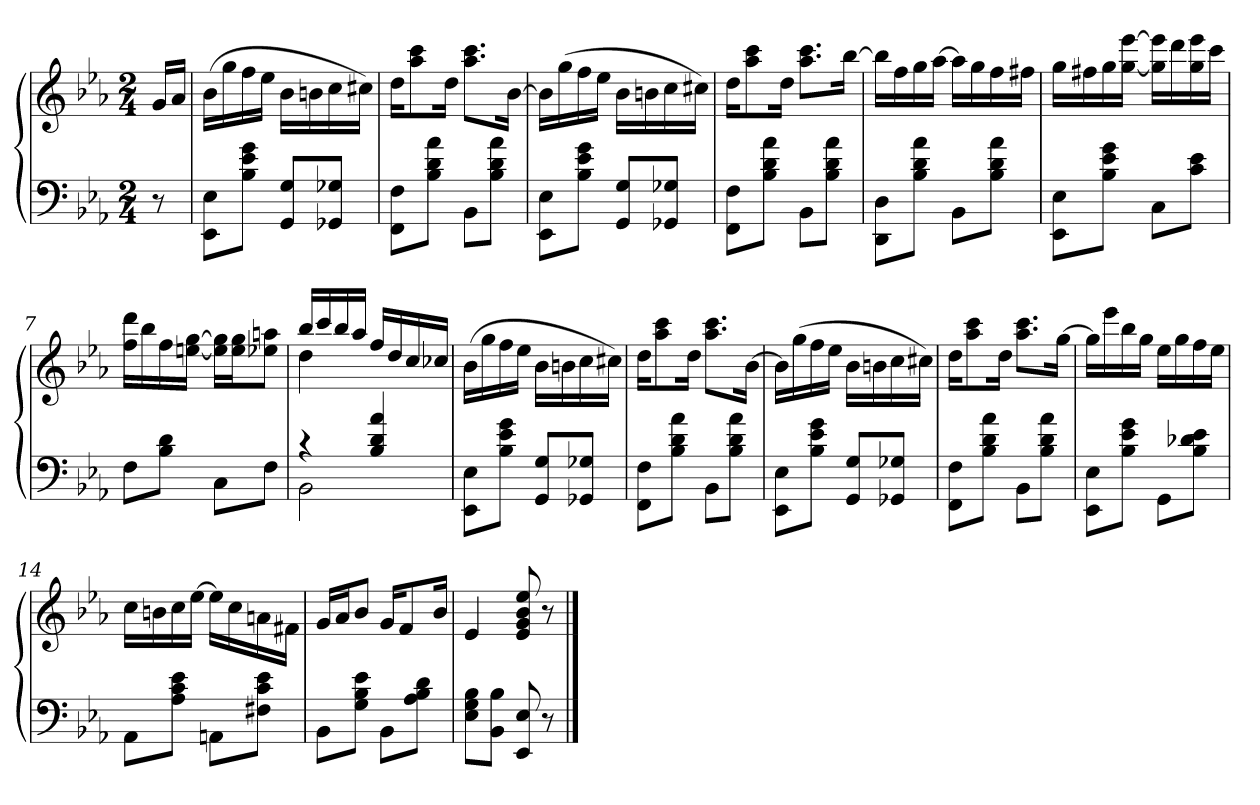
**kern	**kern
*part1	*part1
*staff2	*staff1
*clefF4	*clefG2
*k[b-e-a-]	*k[b-e-a-]
*E-:	*E-:
*M2/4	*M2/4
=	=
*^	*
8r	8ryy	16g>/LL
.	.	16a-/JJ
*v	*v	*
=1	=1
8EE-\<< 8E-\<<L	(>16b-\LL
.	16gg>\
8B-\ 8e-\ 8g\J	16ff\
.	16ee-\JJ
8GG/<< 8G/<<L	16b->\LL
.	16bn>\
8GG-X/ 8G-X/J	16cc\
.	16cc#X>\JJ)
=2	=2
8FF\< 8F\<L	16dd>\KL
.	8aa-\>> 8ccc\>>
8B-\ 8d\ 8a-\J	.
.	16dd\Jk
8BB-<\L	8.aa-\ 8.ccc\L
8B-\ 8d\ 8a-\J	.
.	[16b->\Jk
=3	=3
8EE-\ 8E-\L	16b-\LL]
.	(>16gg>\
8B-\ 8e-\ 8g\J	16ff\
.	16ee-\JJ
8GG/<< 8G/<<L	16b->\LL
.	16bn>\
8GG-X/ 8G-X/J	16cc\
.	16cc#X>\JJ)
=4	=4
8FF\ 8F\L	16dd>\KL
.	8aa-\>> 8ccc\>>
8B-\ 8d\ 8a-\J	.
.	16dd\Jk
8BB-<\L	8.aa-\ 8.ccc\L
8B-\ 8d\ 8a-\J	.
.	[16bb->\Jk
!!LO:LB:g=z
=5	=5
8DD\ 8D\L	16bb-\LL]
.	16ff>\
8B-\ 8d\ 8a-\J	16gg\
.	[16aa->\JJ
8BB-<\L	16aa-\LL]
.	16gg\
8B-\ 8d\ 8a-\J	16ff>\
.	16ff#X>\JJ
=6	=6
8EE-\ 8E-\L	16gg>\LL
.	16ff#X>\
8B-\ 8e-\ 8g\J	16gg>\
.	[16gg\> [16eee-\>JJ
8C<\L	16gg\] 16eee-\]LL
.	16ddd>\
8c\ 8e-\J	16gg\ 16eee-\
.	16ccc>\JJ
=7	=7
8F\L	16ff\>> 16ddd\>>LL
.	16bb->\
8B-\ 8d\J	16ff>\
.	[16een\> [16gg\>JJ
8C\L	16ee\] 16gg\]LL
.	16ee\ 16gg\J
8F\J	8ee-X\>> 8aan\>>J
=8	=8
*^	*^
4rc	2BB-\	16bb->>/LL	4dd\
.	.	16ccc/	.
.	.	16bb-/	.
.	.	16aa-/JJ	.
4B-/ 4d/ 4a-/	.	16ff/LL	4ryy
.	.	16dd/	.
.	.	16cc>/	.
.	.	16cc-X>/JJ	.
*v	*v	*	*
*	*v	*v
!!LO:LB:g=z
=9	=9
8EE-\ 8E-\L	(>16b->\LL
.	16gg>\
8B-\ 8e-\ 8g\J	16ff\
.	16ee-\JJ
8GG/<< 8G/<<L	16b->\LL
.	16bn>\
8GG-X/ 8G-X/J	16cc\
.	16cc#X>\JJ)
=10	=10
8FF\ 8F\L	16dd>\KL
.	8aa-\>> 8ccc\>>
8B-\ 8d\ 8a-\J	.
.	16dd\Jk
8BB-<\L	8.aa-\ 8.ccc\L
8B-\ 8d\ 8a-\J	.
.	[16b->\Jk
=11	=11
8EE-\ 8E-\L	16b-\LL]
.	(>16gg>\
8B-\ 8e-\ 8g\J	16ff\
.	16ee-\JJ
8GG/<< 8G/<<L	16b->\LL
.	16bn>\
8GG-X/ 8G-X/J	16cc\
.	16cc#X>\JJ)
=12	=12
8FF\ 8F\L	16dd>\KL
.	8aa-\>> 8ccc\>>
8B-\ 8d\ 8a-\J	.
.	16dd\Jk
8BB-<\L	8.aa-\ 8.ccc\L
8B-\ 8d\ 8a-\J	.
.	[16gg>\Jk
!!LO:LB:g=z
=13	=13
8EE-\ 8E-\L	16gg\LL]
.	16eee->\
8B-\ 8e-\ 8g\J	16bb->\
.	16gg>\JJ
8GG<\L	16ee->\LL
.	16gg\
8B-\ 8d-X\ 8e-\J	16ff\
.	16ee-\JJ
=14	=14
8AA-<\L	16cc>\LL
.	16bn>\
8A-\ 8c\ 8e-\J	16cc>\
.	[16ee->\JJ
8AAn<\L	16ee-\LL]
.	16cc>\
8F#X\ 8c\ 8e-\J	16an>\
.	16f#X>\JJ
=15	=15
8BB-<\L	16g>/LL
.	16a-/J
8G\ 8B-\ 8e-\J	8b-/J
8BB-<\L	16g>/KL
.	8f>/
8A-\ 8B-\ 8d\J	.
.	16b->/Jk
=16	=16
8E-\ 8G\ 8B-\L	4e-/
8BB-\ 8B-\J	.
8EE-/ 8E-/	8e-/ 8g/ 8b-/ 8ee-/
8r	8r
==	==
*-	*-
